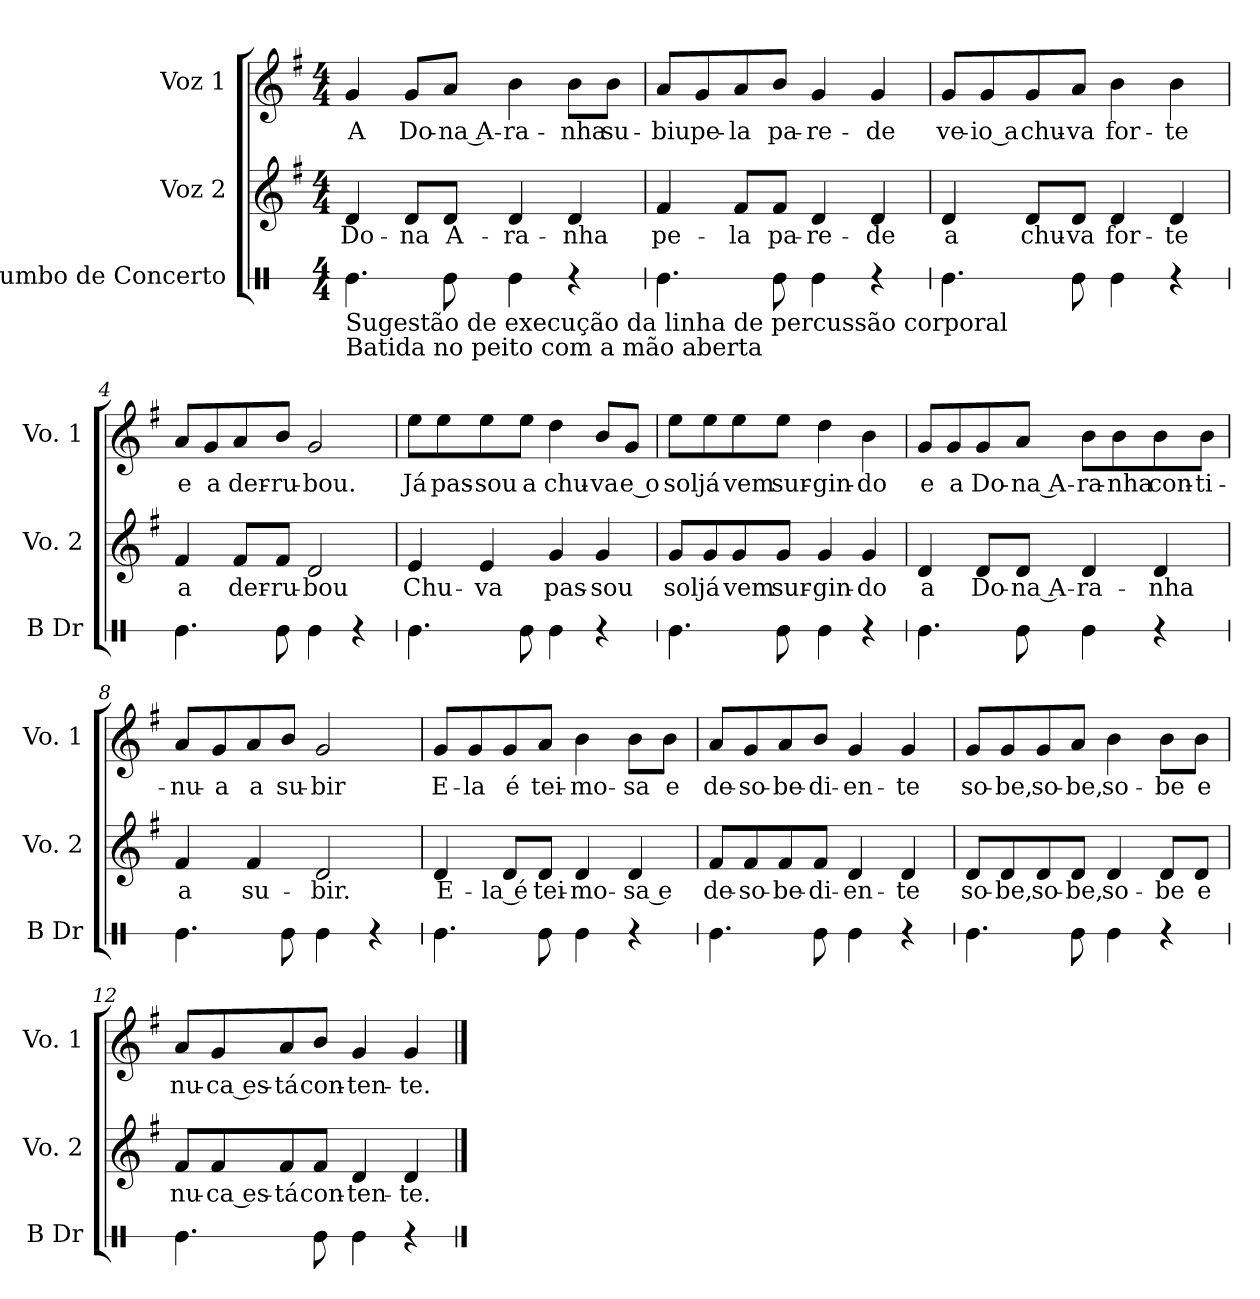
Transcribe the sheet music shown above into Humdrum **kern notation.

**kern	**kern	**text	**kern	**text
*part3	*part2	*part2	*part1	*part1
*staff3	*staff2	*staff2	*staff1	*staff1
*I"Bumbo de Concerto	*I"Voz 2	*	*I"Voz 1	*
*I'B Dr	*I'Vo. 2	*	*I'Vo. 1	*
*stria1	*	*	*	*
*clefX	*clefG2	*	*clefG2	*
*k[]	*k[f#]	*	*k[f#]	*
*M4/4	*M4/4	*	*M4/4	*
*MM90	*MM90	*	*MM90	*
=1	=1	=1	=1	=1
!LO:TX:b:t=Sugestão de execução da linha de percussão corporal	!	!	!	!
!LO:TX:b:t=Batida no peito com a mão aberta	!	!	!	!
!	!	!LO:LY:b	!	!LO:LY:b
4.Re\	4d/	Do-	4g/	A
!	!	!LO:LY:b	!	!LO:LY:b
.	8d/L	-na	8g/L	Do-
!	!	!LO:LY:b	!	!LO:LY:b
8Re\	8d/J	A-	8a/J	-na A-
!	!	!LO:LY:b	!	!LO:LY:b
4Re\	4d/	-ra-	4b\	-ra-
!	!	!LO:LY:b	!	!LO:LY:b
4r	4d/	-nha	8b\L	-nha
!	!	!	!	!LO:LY:b
.	.	.	8b\J	su-
=2	=2	=2	=2	=2
!	!	!LO:LY:b	!	!LO:LY:b
4.Re\	4f#/	pe-	8a/L	-biu
!	!	!	!	!LO:LY:b
.	.	.	8g/	pe-
!	!	!LO:LY:b	!	!LO:LY:b
.	8f#/L	-la	8a/	-la
!	!	!LO:LY:b	!	!LO:LY:b
8Re\	8f#/J	pa-	8b/J	pa-
!	!	!LO:LY:b	!	!LO:LY:b
4Re\	4d/	-re-	4g/	-re-
!	!	!LO:LY:b	!	!LO:LY:b
4r	4d/	-de	4g/	-de
=3	=3	=3	=3	=3
!	!	!LO:LY:b	!	!LO:LY:b
4.Re\	4d/	a	8g/L	ve-
!	!	!	!	!LO:LY:b
.	.	.	8g/	-io a
!	!	!LO:LY:b	!	!LO:LY:b
.	8d/L	chu-	8g/	chu-
!	!	!LO:LY:b	!	!LO:LY:b
8Re\	8d/J	-va	8a/J	-va
!	!	!LO:LY:b	!	!LO:LY:b
4Re\	4d/	for-	4b\	for-
!	!	!LO:LY:b	!	!LO:LY:b
4r	4d/	-te	4b\	-te
!!LO:LB:g=z
=4	=4	=4	=4	=4
!	!	!LO:LY:b	!	!LO:LY:b
4.Re\	4f#/	a	8a/L	e
!	!	!	!	!LO:LY:b
.	.	.	8g/	a
!	!	!LO:LY:b	!	!LO:LY:b
.	8f#/L	der-	8a/	der-
!	!	!LO:LY:b	!	!LO:LY:b
8Re\	8f#/J	-ru-	8b/J	-ru-
!	!	!LO:LY:b	!	!LO:LY:b
4Re\	2d/	-bou	2g/	-bou.
4r	.	.	.	.
=5	=5	=5	=5	=5
!	!	!LO:LY:b	!	!LO:LY:b
4.Re\	4e/	Chu-	8ee\L	Já
!	!	!	!	!LO:LY:b
.	.	.	8ee\	pas-
!	!	!LO:LY:b	!	!LO:LY:b
.	4e/	-va	8ee\	-sou
!	!	!	!	!LO:LY:b
8Re\	.	.	8ee\J	a
!	!	!LO:LY:b	!	!LO:LY:b
4Re\	4g/	pas-	4dd\	chu-
!	!	!LO:LY:b	!	!LO:LY:b
4r	4g/	-sou	8b/L	-va
!	!	!	!	!LO:LY:b
.	.	.	8g/J	e o
=6	=6	=6	=6	=6
!	!	!LO:LY:b	!	!LO:LY:b
4.Re\	8g/L	sol	8ee\L	sol
!	!	!LO:LY:b	!	!LO:LY:b
.	8g/	já	8ee\	já
!	!	!LO:LY:b	!	!LO:LY:b
.	8g/	vem	8ee\	vem
!	!	!LO:LY:b	!	!LO:LY:b
8Re\	8g/J	sur-	8ee\J	sur-
!	!	!LO:LY:b	!	!LO:LY:b
4Re\	4g/	-gin-	4dd\	-gin-
!	!	!LO:LY:b	!	!LO:LY:b
4r	4g/	-do	4b\	-do
!!LO:LB:g=z
=7	=7	=7	=7	=7
!	!	!LO:LY:b	!	!LO:LY:b
4.Re\	4d/	a	8g/L	e
!	!	!	!	!LO:LY:b
.	.	.	8g/	a
!	!	!LO:LY:b	!	!LO:LY:b
.	8d/L	Do-	8g/	Do-
!	!	!LO:LY:b	!	!LO:LY:b
8Re\	8d/J	-na A-	8a/J	-na A-
!	!	!LO:LY:b	!	!LO:LY:b
4Re\	4d/	-ra-	8b\L	-ra-
!	!	!	!	!LO:LY:b
.	.	.	8b\	-nha
!	!	!LO:LY:b	!	!LO:LY:b
4r	4d/	-nha	8b\	con-
!	!	!	!	!LO:LY:b
.	.	.	8b\J	-ti-
=8	=8	=8	=8	=8
!	!	!LO:LY:b	!	!LO:LY:b
4.Re\	4f#/	a	8a/L	-nu-
!	!	!	!	!LO:LY:b
.	.	.	8g/	-a
!	!	!LO:LY:b	!	!LO:LY:b
.	4f#/	su-	8a/	a
!	!	!	!	!LO:LY:b
8Re\	.	.	8b/J	su-
!	!	!LO:LY:b	!	!LO:LY:b
4Re\	2d/	-bir.	2g/	-bir
4r	.	.	.	.
=9	=9	=9	=9	=9
!	!	!LO:LY:b	!	!LO:LY:b
4.Re\	4d/	E-	8g/L	E-
!	!	!	!	!LO:LY:b
.	.	.	8g/	-la
!	!	!LO:LY:b	!	!LO:LY:b
.	8d/L	-la é	8g/	é
!	!	!LO:LY:b	!	!LO:LY:b
8Re\	8d/J	tei-	8a/J	tei-
!	!	!LO:LY:b	!	!LO:LY:b
4Re\	4d/	-mo-	4b\	-mo-
!	!	!LO:LY:b	!	!LO:LY:b
4r	4d/	-sa e	8b\L	-sa
!	!	!	!	!LO:LY:b
.	.	.	8b\J	e
!!LO:LB:g=z
=10	=10	=10	=10	=10
!	!	!LO:LY:b	!	!LO:LY:b
4.Re\	8f#/L	de-	8a/L	de-
!	!	!LO:LY:b	!	!LO:LY:b
.	8f#/	-so-	8g/	-so-
!	!	!LO:LY:b	!	!LO:LY:b
.	8f#/	-be-	8a/	-be-
!	!	!LO:LY:b	!	!LO:LY:b
8Re\	8f#/J	-di-	8b/J	-di-
!	!	!LO:LY:b	!	!LO:LY:b
4Re\	4d/	-en-	4g/	-en-
!	!	!LO:LY:b	!	!LO:LY:b
4r	4d/	-te	4g/	-te
=11	=11	=11	=11	=11
!	!	!LO:LY:b	!	!LO:LY:b
4.Re\	8d/L	so-	8g/L	so-
!	!	!LO:LY:b	!	!LO:LY:b
.	8d/	-be,	8g/	-be,
!	!	!LO:LY:b	!	!LO:LY:b
.	8d/	so-	8g/	so-
!	!	!LO:LY:b	!	!LO:LY:b
8Re\	8d/J	-be,	8a/J	-be,
!	!	!LO:LY:b	!	!LO:LY:b
4Re\	4d/	so-	4b\	so-
!	!	!LO:LY:b	!	!LO:LY:b
4r	8d/L	-be	8b\L	-be
!	!	!LO:LY:b	!	!LO:LY:b
.	8d/J	e	8b\J	e
=12	=12	=12	=12	=12
!	!	!LO:LY:b	!	!LO:LY:b
4.Re\	8f#/L	nu-	8a/L	nu-
!	!	!LO:LY:b	!	!LO:LY:b
.	8f#/	-ca es-	8g/	-ca es-
!	!	!LO:LY:b	!	!LO:LY:b
.	8f#/	-tá	8a/	-tá
!	!	!LO:LY:b	!	!LO:LY:b
8Re\	8f#/J	con-	8b/J	con-
!	!	!LO:LY:b	!	!LO:LY:b
4Re\	4d/	-ten-	4g/	-ten-
!	!	!LO:LY:b	!	!LO:LY:b
4r	4d/	-te.	4g/	-te.
==	==	==	==	==
*-	*-	*-	*-	*-
